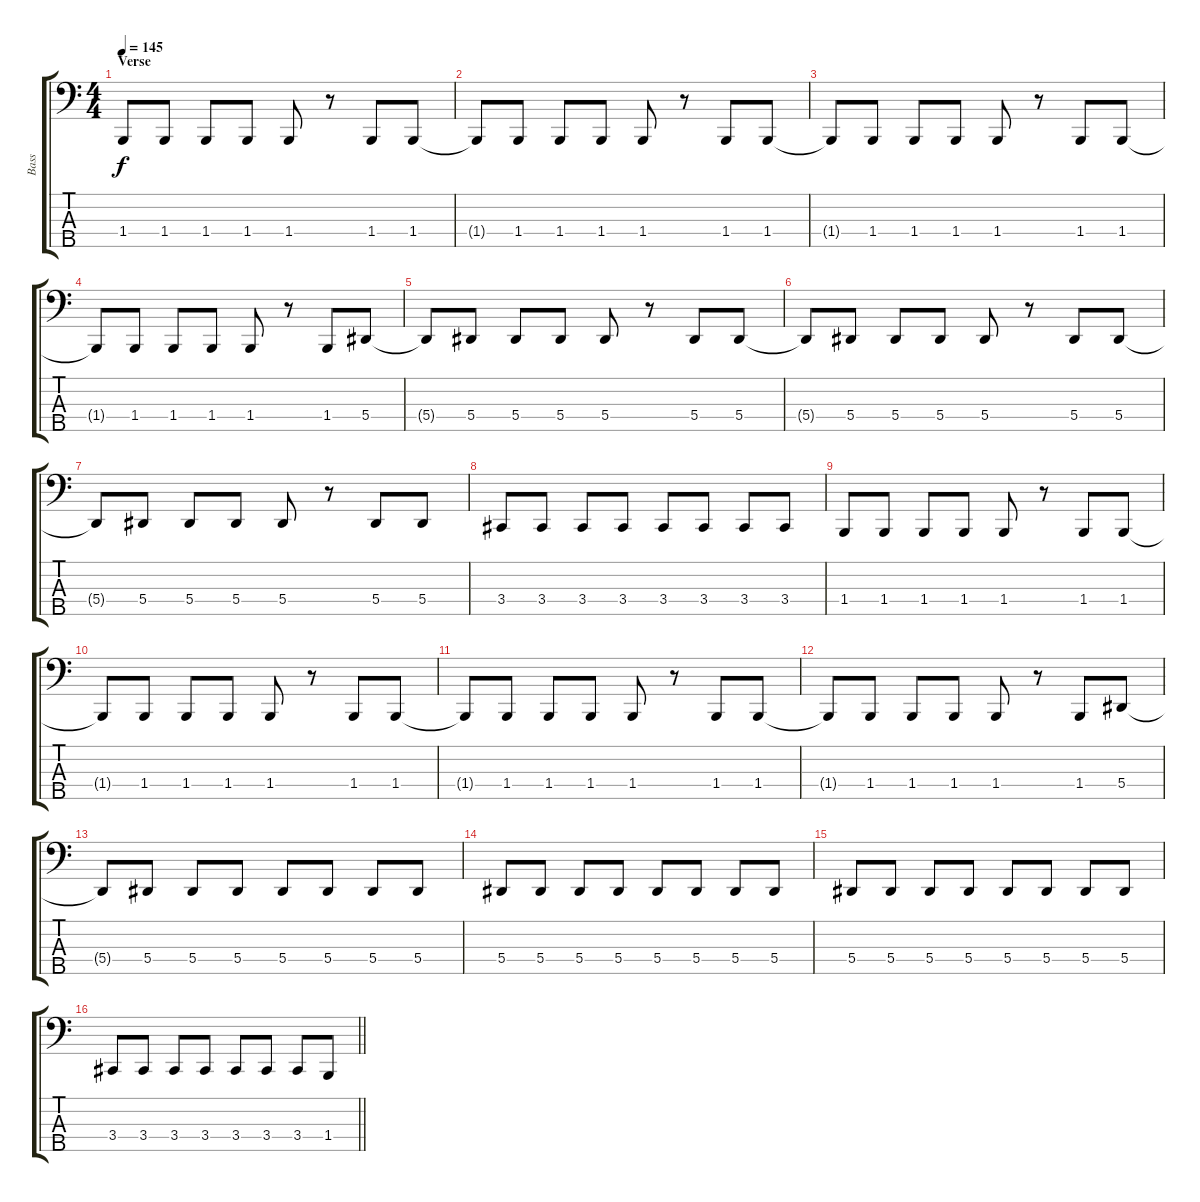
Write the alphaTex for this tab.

\track ("Bass" "Bass") {instrument electricbasspick}
\staff {score tabs}
\tuning (Db2 Ab1 Eb1 Bb0 Eb0) {hide}
\ts (4 4)
\section ("" "Verse ")
\tempo 145
\clef f4
\ks c
1.4.8{dy f} 1.4.8 1.4.8 1.4.8 1.4.8 r.8 1.4.8 1.4.8 |
1.4{t}.8 1.4.8 1.4.8 1.4.8 1.4.8 r.8 1.4.8 1.4.8 |
1.4{t}.8 1.4.8 1.4.8 1.4.8 1.4.8 r.8 1.4.8 1.4.8 |
1.4{t}.8 1.4.8 1.4.8 1.4.8 1.4.8 r.8 1.4.8 5.4.8 |
5.4{t}.8 5.4.8 5.4.8 5.4.8 5.4.8 r.8 5.4.8 5.4.8 |
5.4{t}.8 5.4.8 5.4.8 5.4.8 5.4.8 r.8 5.4.8 5.4.8 |
5.4{t}.8 5.4.8 5.4.8 5.4.8 5.4.8 r.8 5.4.8 5.4.8 |
3.4.8 3.4.8 3.4.8 3.4.8 3.4.8 3.4.8 3.4.8 3.4.8 |
1.4.8 1.4.8 1.4.8 1.4.8 1.4.8 r.8 1.4.8 1.4.8 |
1.4{t}.8 1.4.8 1.4.8 1.4.8 1.4.8 r.8 1.4.8 1.4.8 |
1.4{t}.8 1.4.8 1.4.8 1.4.8 1.4.8 r.8 1.4.8 1.4.8 |
1.4{t}.8 1.4.8 1.4.8 1.4.8 1.4.8 r.8 1.4.8 5.4.8 |
5.4{t}.8 5.4.8 5.4.8 5.4.8 5.4.8 5.4.8 5.4.8 5.4.8 |
5.4.8 5.4.8 5.4.8 5.4.8 5.4.8 5.4.8 5.4.8 5.4.8 |
5.4.8 5.4.8 5.4.8 5.4.8 5.4.8 5.4.8 5.4.8 5.4.8 |
\barLineRight lightlight
3.4.8 3.4.8 3.4.8 3.4.8 3.4.8 3.4.8 3.4.8 1.4.8
